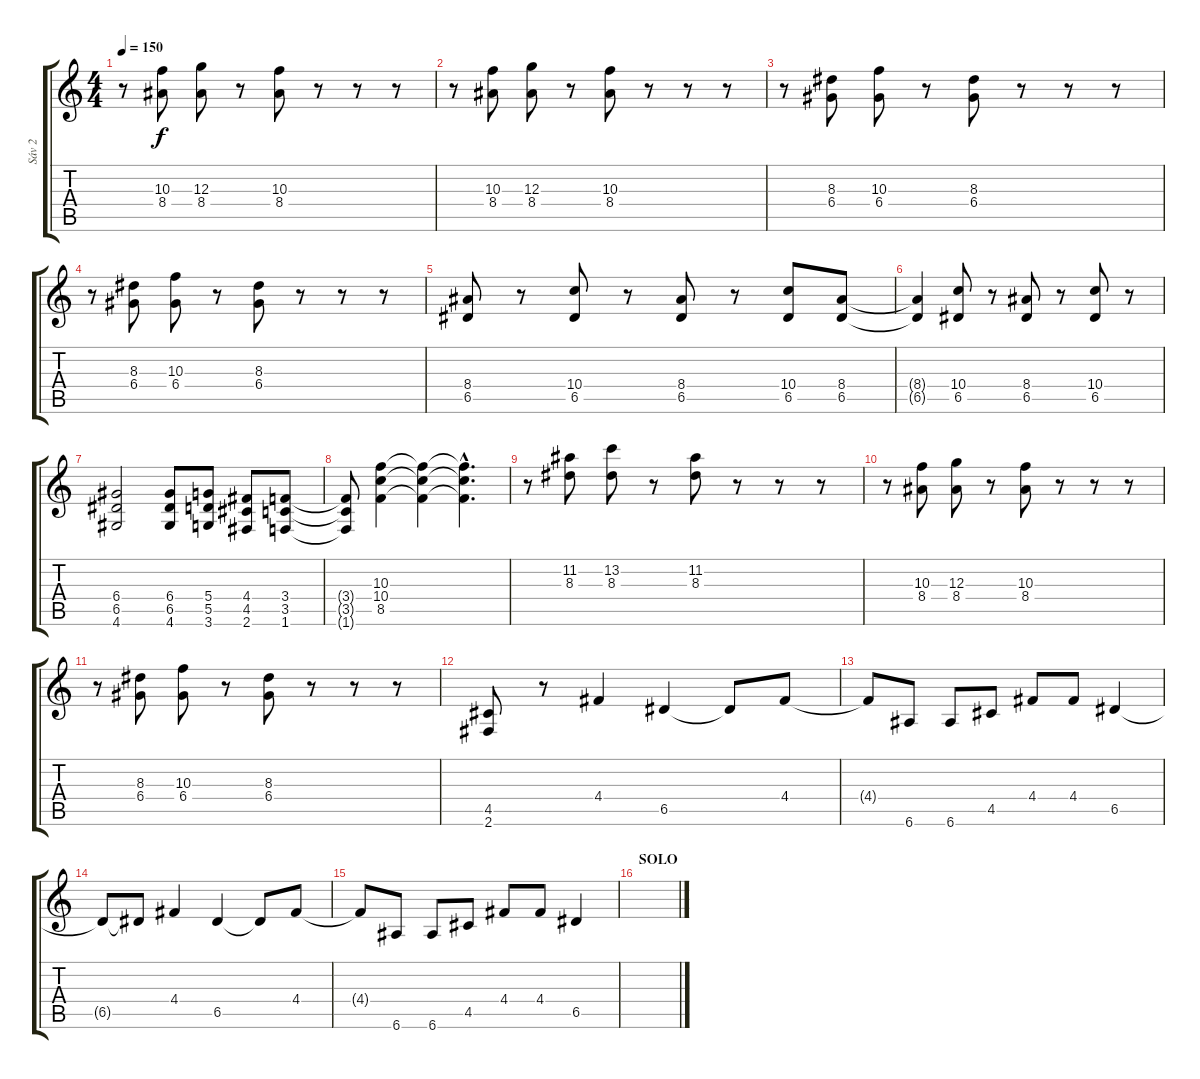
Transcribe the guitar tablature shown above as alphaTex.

\track ("Sáv 2" "Sáv 2") {instrument overdrivenguitar}
\staff {score tabs}
\tuning (E4 B3 G3 D3 A2 E2) {hide}
\ts (4 4)
\tempo 150
\clef g2
\ks c
r.8{dy f} (10.3 8.4).8 (12.3 8.4).8 r.8 (10.3 8.4).8 r.8 r.8 r.8 |
r.8 (10.3 8.4).8 (12.3 8.4).8 r.8 (10.3 8.4).8 r.8 r.8 r.8 |
r.8 (8.3 6.4).8 (10.3 6.4).8 r.8 (8.3 6.4).8 r.8 r.8 r.8 |
r.8 (8.3 6.4).8 (10.3 6.4).8 r.8 (8.3 6.4).8 r.8 r.8 r.8 |
(8.4 6.5).8 r.8 (10.4 6.5).8 r.8 (8.4 6.5).8 r.8 (10.4 6.5).8 (8.4 6.5).8 |
(8.4{t} 6.5{t}).4 (10.4 6.5).8 r.8 (8.4 6.5).8 r.8 (10.4 6.5).8 r.8 |
(6.4 6.5 4.6).2 (6.4 6.5 4.6).8 (5.4 5.5 3.6).8 (4.4 4.5 2.6).8 (3.4 3.5 1.6).8 |
(3.4{t} 3.5{t} 1.6{t}).8 (10.3 10.4 8.5).4 (10.3{t} 10.4{t} 8.5{t}).4 (10.3{hac t} 10.4{hac t} 8.5{hac t}).4{d} |
r.8 (11.2 8.3).8 (13.2 8.3).8 r.8 (11.2 8.3).8 r.8 r.8 r.8 |
r.8 (10.3 8.4).8 (12.3 8.4).8 r.8 (10.3 8.4).8 r.8 r.8 r.8 |
r.8 (8.3 6.4).8 (10.3 6.4).8 r.8 (8.3 6.4).8 r.8 r.8 r.8 |
(4.5 2.6).8 r.8 4.4.4 6.5.4 6.5{t}.8 4.4.8 |
4.4{t}.8 6.6.8 6.6.8 4.5.8 4.4.8 4.4.8 6.5.4 |
6.5{t}.8 6.5{t}.8 4.4.4 6.5.4 6.5{t}.8 4.4.8 |
4.4{t}.8 6.6.8 6.6.8 4.5.8 4.4.8 4.4.8 6.5.4 |
\section ("" "SOLO")
